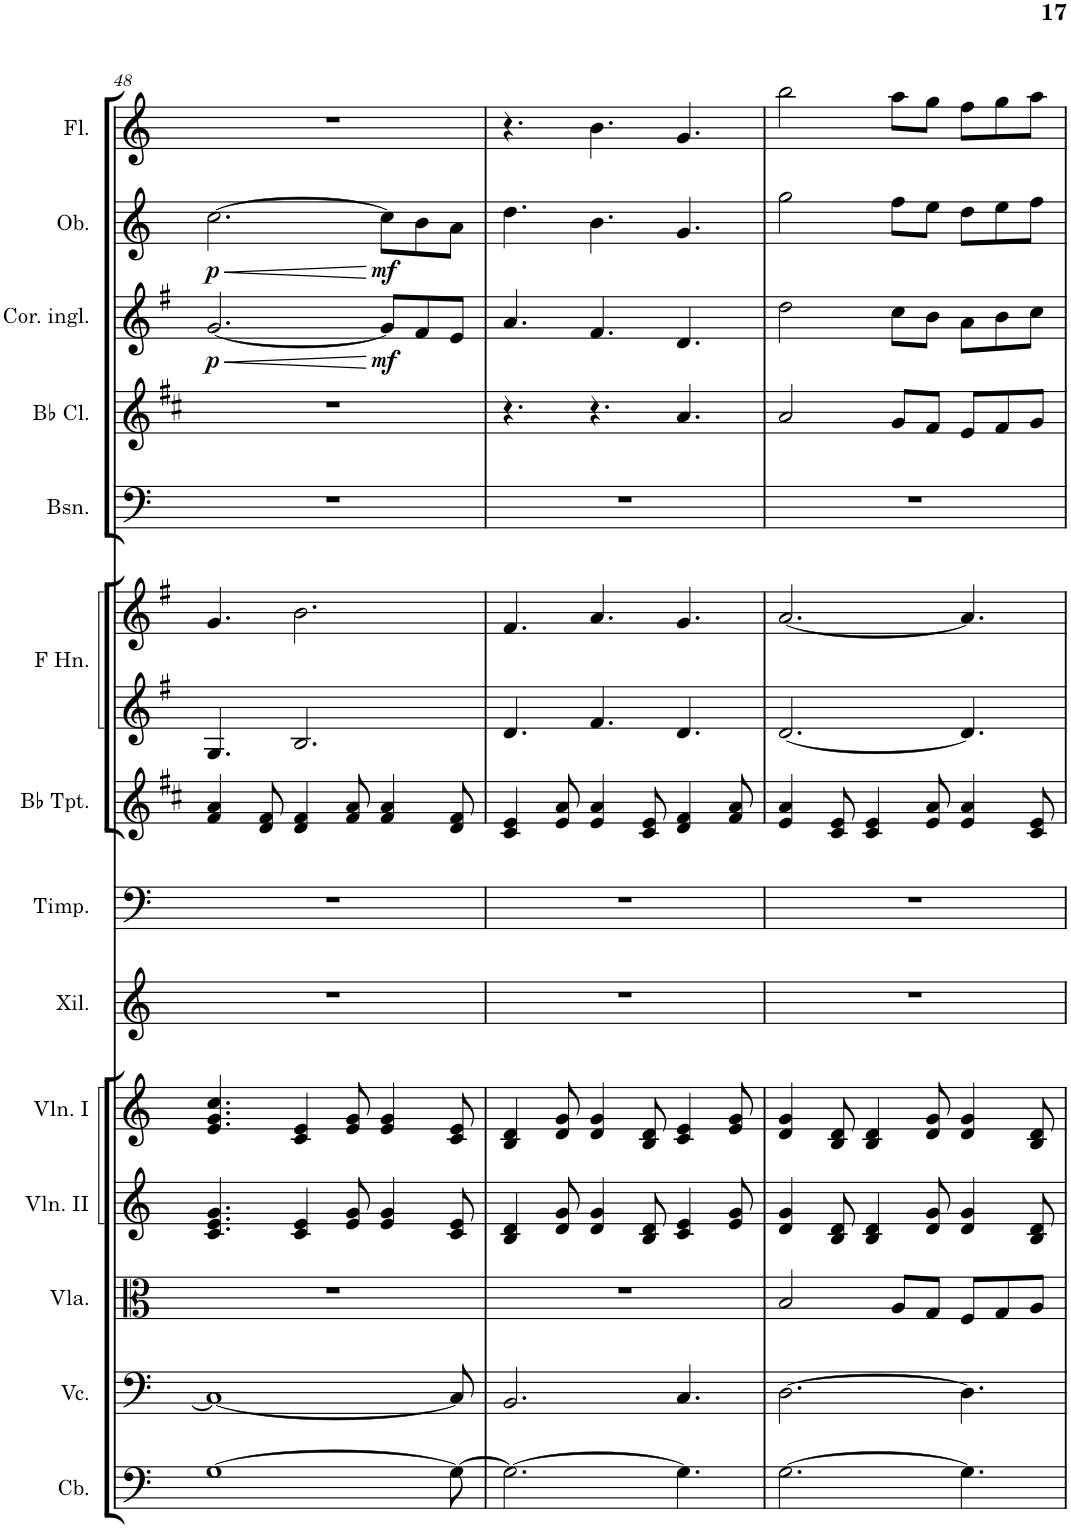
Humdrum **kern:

**kern	**kern	**kern	**kern	**kern	**kern	**kern	**kern	**kern	**kern	**kern	**kern	**kern	**dynam	**kern	**dynam	**kern
*part14	*part13	*part12	*part11	*part10	*part9	*part8	*part7	*part6	*part6	*part5	*part4	*part3	*part3	*part2	*part2	*part1
*staff15	*staff14	*staff13	*staff12	*staff11	*staff10	*staff9	*staff8	*staff7	*staff6	*staff5	*staff4	*staff3	*staff3	*staff2	*staff2	*staff1
*I"Contrabasses	*I"Violoncellos	*I"Violas	*I"Violins II	*I"Violins I	*I"Xilofono	*I"Timpani	*I"Trumpets in Bb	*I"Horns in F	*	*I"Bassoons	*I"Clarinets in Bb	*I"Corno inglese	*	*I"Oboes	*	*I"Flutes
*I'Cb.	*I'Vc.	*I'Vla.	*I'Vln. II	*I'Vln. I	*I'Xil.	*I'Timp.	*	*	*	*I'Bsn.	*	*I'Cor. ingl.	*	*I'Ob.	*	*I'Fl.
!!LO:PB:g=z
*clefF4	*clefF4	*clefC3	*clefG2	*clefG2	*clefG2	*clefF4	*clefG2	*clefG2	*clefG2	*clefF4	*clefG2	*clefG2	*	*clefG2	*	*clefG2
*Trd7c12	*	*	*	*	*Trd-7c-12	*	*Trd1c2	*Trd4c7	*Trd4c7	*	*Trd1c2	*Trd4c7	*	*	*	*
*k[]	*k[]	*k[]	*k[]	*k[]	*k[]	*k[]	*k[f#c#]	*k[f#]	*k[f#]	*k[]	*k[f#c#]	*k[f#]	*	*k[]	*	*k[]
*M9/8	*M9/8	*M9/8	*M9/8	*M9/8	*M9/8	*M9/8	*M9/8	*M9/8	*M9/8	*M9/8	*M9/8	*M9/8	*	*M9/8	*	*M9/8
=48	=48	=48	=48	=48	=48	=48	=48	=48	=48	=48	=48	=48	=48	=48	=48	=48
!	!	!	!	!	!	!	!	!	!	!	!	!	!LO:HP:b	!	!LO:HP:b	!
!	!	!	!	!	!	!	!	!	!	!	!	!	!LO:DY:n=1:b	!	!LO:DY:n=1:b	!
[1G	1C_	8%9r	4.c/ 4.e/ 4.g/	4.e/ 4.g/ 4.cc/	8%9r	8%9r	4f#/ 4a/	4.G/	4.g/	8%9r	8%9r	[2.g/	< p	[2.cc\	< p	8%9r
.	.	.	.	.	.	.	8d/ 8f#/	.	.	.	.	.	.	.	.	.
.	.	.	4c/ 4e/	4c/ 4e/	.	.	4d/ 4f#/	2.B/	2.b\	.	.	.	.	.	.	.
.	.	.	8e/ 8g/	8e/ 8g/	.	.	8f#/ 8a/	.	.	.	.	.	.	.	.	.
!	!	!	!	!	!	!	!	!	!	!	!	!	!LO:DY:n=2:b	!	!LO:DY:n=2:b	!
.	.	.	4e/ 4g/	4e/ 4g/	.	.	4f#/ 4a/	.	.	.	.	8g/L]	[ mf	8cc\L]	[ mf	.
.	.	.	.	.	.	.	.	.	.	.	.	8f#/	.	8b\	.	.
8G\_	8C/]	.	8c/ 8e/	8c/ 8e/	.	.	8d/ 8f#/	.	.	.	.	8e/J	.	8a\J	.	.
=49	=49	=49	=49	=49	=49	=49	=49	=49	=49	=49	=49	=49	=49	=49	=49	=49
2.G\_	2.BB/	8%9r	4B/ 4d/	4B/ 4d/	8%9r	8%9r	4c#/ 4e/	4.d/	4.f#/	8%9r	4.r	4.a/	.	4.dd\	.	4.r
.	.	.	8d/ 8g/	8d/ 8g/	.	.	8e/ 8a/	.	.	.	.	.	.	.	.	.
.	.	.	4d/ 4g/	4d/ 4g/	.	.	4e/ 4a/	4.f#/	4.a/	.	4.r	4.f#/	.	4.b\	.	4.b\
.	.	.	8B/ 8d/	8B/ 8d/	.	.	8c#/ 8e/	.	.	.	.	.	.	.	.	.
4.G\]	4.C/	.	4c/ 4e/	4c/ 4e/	.	.	4d/ 4f#/	4.d/	4.g/	.	4.a/	4.d/	.	4.g/	.	4.g/
.	.	.	8e/ 8g/	8e/ 8g/	.	.	8f#/ 8a/	.	.	.	.	.	.	.	.	.
=50	=50	=50	=50	=50	=50	=50	=50	=50	=50	=50	=50	=50	=50	=50	=50	=50
[2.G\	[2.D\	2B/	4d/ 4g/	4d/ 4g/	8%9r	8%9r	4e/ 4a/	[2.d/	[2.a/	8%9r	2a/	2dd\	.	2gg\	.	2bb\
.	.	.	8B/ 8d/	8B/ 8d/	.	.	8c#/ 8e/	.	.	.	.	.	.	.	.	.
.	.	.	4B/ 4d/	4B/ 4d/	.	.	4c#/ 4e/	.	.	.	.	.	.	.	.	.
.	.	8A/L	.	.	.	.	.	.	.	.	8g/L	8cc\L	.	8ff\L	.	8aa\L
.	.	8G/J	8d/ 8g/	8d/ 8g/	.	.	8e/ 8a/	.	.	.	8f#/J	8b\J	.	8ee\J	.	8gg\J
4.G\]	4.D\]	8F/L	4d/ 4g/	4d/ 4g/	.	.	4e/ 4a/	4.d/]	4.a/]	.	8e/L	8a\L	.	8dd\L	.	8ff\L
.	.	8G/	.	.	.	.	.	.	.	.	8f#/	8b\	.	8ee\	.	8gg\
.	.	8A/J	8B/ 8d/	8B/ 8d/	.	.	8c#/ 8e/	.	.	.	8g/J	8cc\J	.	8ff\J	.	8aa\J
=	=	=	=	=	=	=	=	=	=	=	=	=	=	=	=	=
*-	*-	*-	*-	*-	*-	*-	*-	*-	*-	*-	*-	*-	*-	*-	*-	*-
